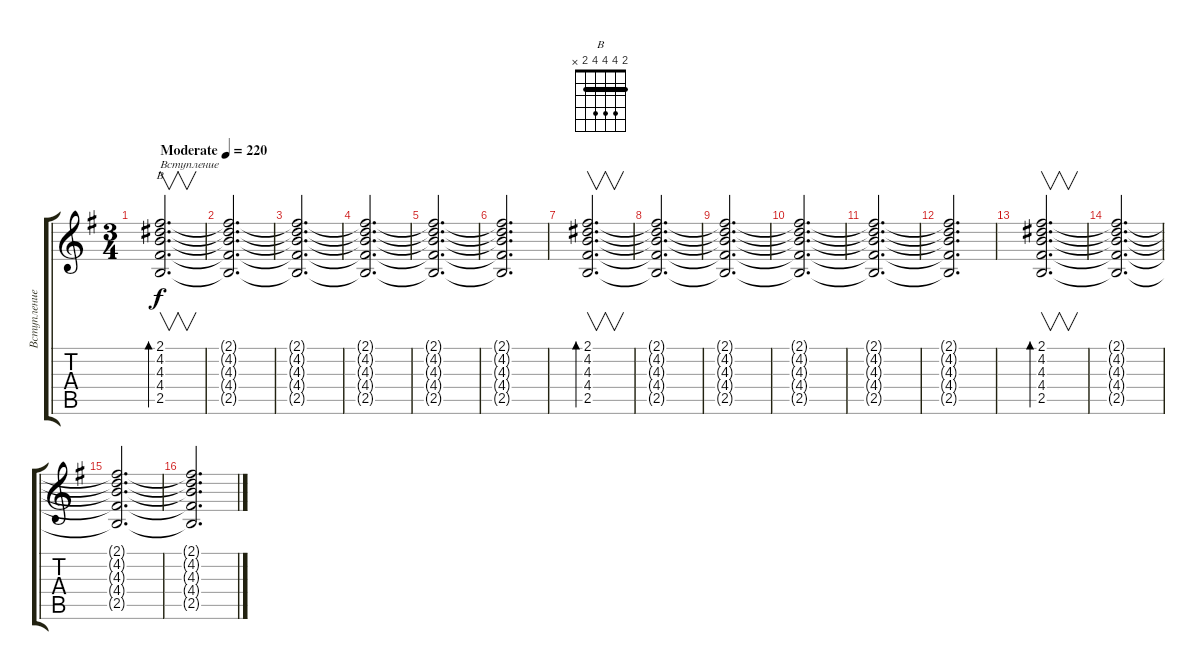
\track ("Вступление" "Вступление") {instrument electricguitarclean}
\staff {score tabs}
\tuning (E4 B3 G3 D3 A2 E2) {hide}
\chord ("B" 2 4 4 4 2 x) {barre 2}
\ts (3 4)
\tempo (220 "Moderate")
\clef g2
\ks eminor
(2.1 4.2 4.3 4.4 2.5).2{v d bd 480 ch "B" txt "Вступление" dy f instrument electricguitarclean} |
(2.1{t} 4.2{t} 4.3{t} 4.4{t} 2.5{t}).2{d} |
(2.1{t} 4.2{t} 4.3{t} 4.4{t} 2.5{t}).2{d} |
(2.1{t} 4.2{t} 4.3{t} 4.4{t} 2.5{t}).2{d} |
(2.1{t} 4.2{t} 4.3{t} 4.4{t} 2.5{t}).2{d} |
(2.1{t} 4.2{t} 4.3{t} 4.4{t} 2.5{t}).2{d} |
(2.1 4.2 4.3 4.4 2.5).2{v d bd 480} |
(2.1{t} 4.2{t} 4.3{t} 4.4{t} 2.5{t}).2{d} |
(2.1{t} 4.2{t} 4.3{t} 4.4{t} 2.5{t}).2{d} |
(2.1{t} 4.2{t} 4.3{t} 4.4{t} 2.5{t}).2{d} |
(2.1{t} 4.2{t} 4.3{t} 4.4{t} 2.5{t}).2{d} |
(2.1{t} 4.2{t} 4.3{t} 4.4{t} 2.5{t}).2{d} |
(2.1 4.2 4.3 4.4 2.5).2{v d bd 480} |
(2.1{t} 4.2{t} 4.3{t} 4.4{t} 2.5{t}).2{d} |
(2.1{t} 4.2{t} 4.3{t} 4.4{t} 2.5{t}).2{d} |
(2.1{t} 4.2{t} 4.3{t} 4.4{t} 2.5{t}).2{d}
